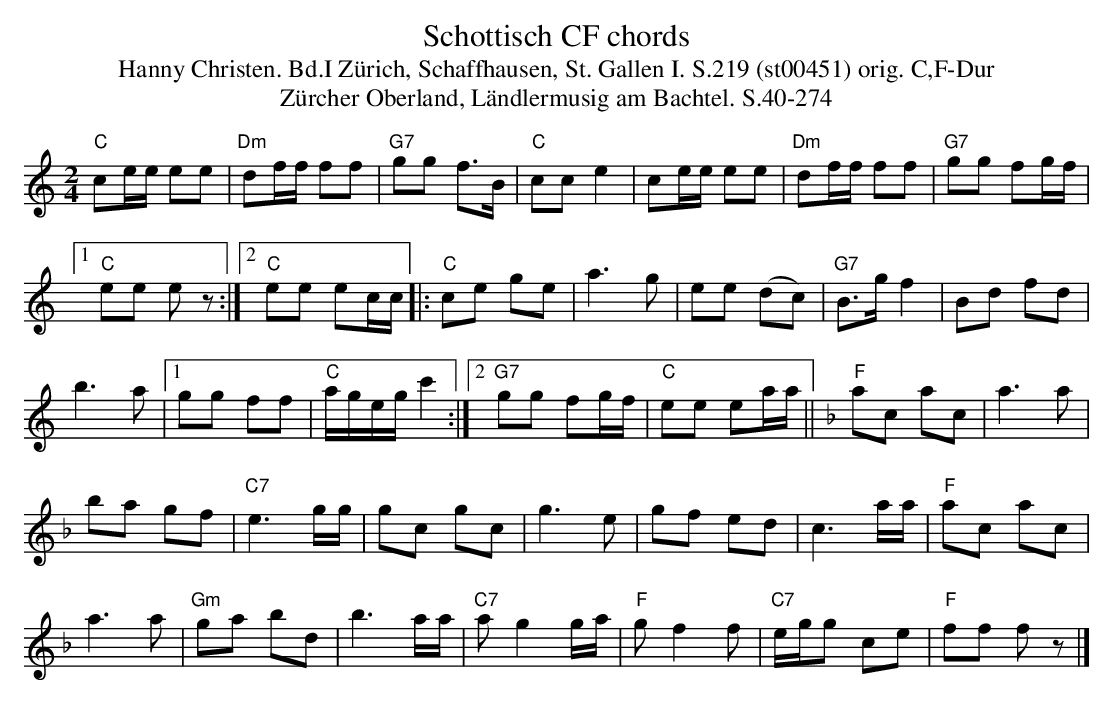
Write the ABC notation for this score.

X:1
T: Schottisch CF chords
T:Hanny Christen. Bd.I Zürich, Schaffhausen, St. Gallen I. S.219 (st00451) orig. C,F-Dur
T: Z\"urcher Oberland, L\"andlermusig am Bachtel. S.40-274
M:2/4
L:1/16
K:C %%MIDI gchordon
"C"c2ee e2e2 | "Dm"d2ff f2f2 | "G7"g2g2 f3B | "C"c2c2e4 | c2ee e2e2 | "Dm"d2ff f2f2 | "G7"g2g2 f2gf |1
"C"e2e2 e2z2 :|2 "C"e2e2 e2cc |: "C"c2e2 g2e2 | a6g2 | e2e2 (d2c2) | "G7"B3g f4 | B2d2 f2d2 |
b6a2 |1 g2g2 f2f2 | "C"ageg c'4 :|2 "G7"g2g2 f2gf | "C"e2e2 e2aa || [K:F] "F"a2c2 a2c2 | a6a2 |
b2a2 g2f2 | "C7"e6gg | g2c2 g2c2 | g6e2 | g2f2 e2d2 | c6aa | "F"a2c2 a2c2 |
a6a2 | "Gm"g2a2 b2d2 | b6aa | "C7"a2g4ga | "F"g2f4f2 | "C7"egg2 c2e2 | "F"f2f2 f2z2 |]
